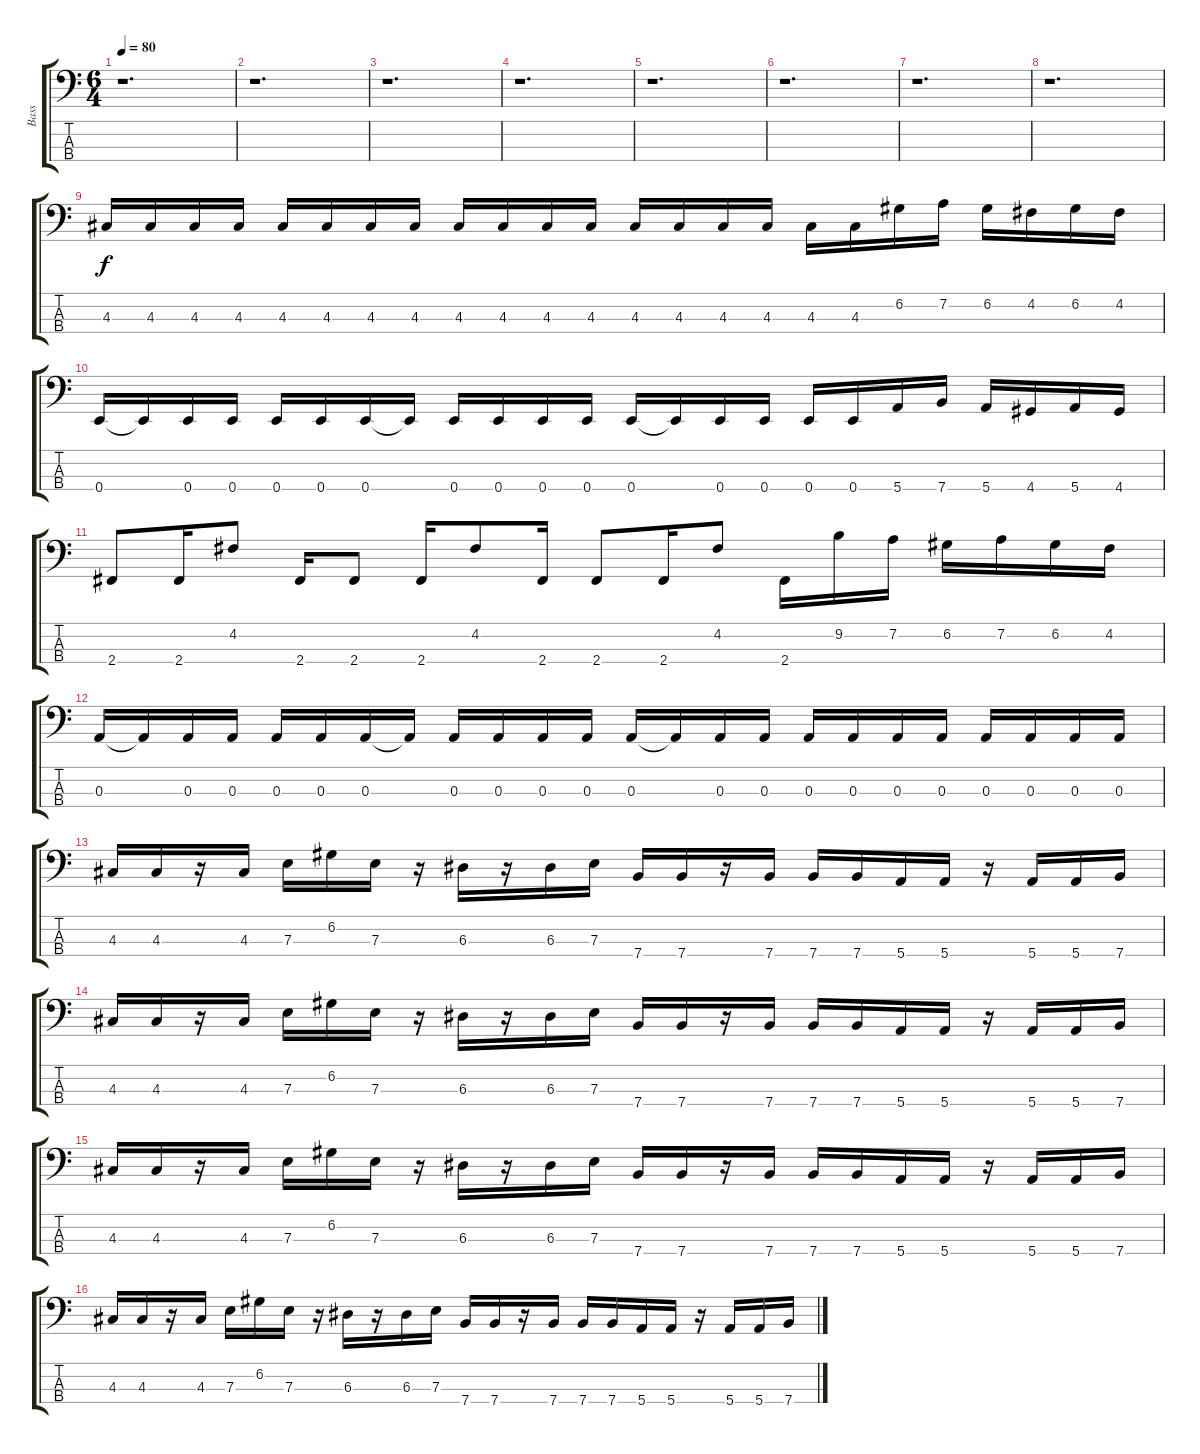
\track ("Bass" "Bass") {instrument electricbassfinger}
\staff {score tabs}
\tuning (G2 D2 A1 E1) {hide}
\ts (6 4)
\tempo 80
\clef f4
\ks c
r.1{d dy f instrument electricbassfinger} |
r.1{d} |
r.1{d} |
r.1{d} |
r.1{d} |
r.1{d} |
r.1{d} |
r.1{d} |
4.3.16 4.3.16 4.3.16 4.3.16 4.3.16 4.3.16 4.3.16 4.3.16 4.3.16 4.3.16 4.3.16 4.3.16 4.3.16 4.3.16 4.3.16 4.3.16 4.3.16 4.3.16 6.2.16 7.2.16 6.2.16 4.2.16 6.2.16 4.2.16 |
0.4.16 0.4{t}.16 0.4.16 0.4.16 0.4.16 0.4.16 0.4.16 0.4{t}.16 0.4.16 0.4.16 0.4.16 0.4.16 0.4.16 0.4{t}.16 0.4.16 0.4.16 0.4.16 0.4.16 5.4.16 7.4.16 5.4.16 4.4.16 5.4.16 4.4.16 |
2.4.8 2.4.16 4.2.8 2.4.16 2.4.8 2.4.16 4.2.8 2.4.16 2.4.8 2.4.16 4.2.8 2.4.16 9.2.16 7.2.16 6.2.16 7.2.16 6.2.16 4.2.16 |
0.3.16 0.3{t}.16 0.3.16 0.3.16 0.3.16 0.3.16 0.3.16 0.3{t}.16 0.3.16 0.3.16 0.3.16 0.3.16 0.3.16 0.3{t}.16 0.3.16 0.3.16 0.3.16 0.3.16 0.3.16 0.3.16 0.3.16 0.3.16 0.3.16 0.3.16 |
4.3.16 4.3.16 r.16 4.3.16 7.3.16 6.2.16 7.3.16 r.16 6.3.16 r.16 6.3.16 7.3.16 7.4.16 7.4.16 r.16 7.4.16 7.4.16 7.4.16 5.4.16 5.4.16 r.16 5.4.16 5.4.16 7.4.16 |
4.3.16 4.3.16 r.16 4.3.16 7.3.16 6.2.16 7.3.16 r.16 6.3.16 r.16 6.3.16 7.3.16 7.4.16 7.4.16 r.16 7.4.16 7.4.16 7.4.16 5.4.16 5.4.16 r.16 5.4.16 5.4.16 7.4.16 |
4.3.16 4.3.16 r.16 4.3.16 7.3.16 6.2.16 7.3.16 r.16 6.3.16 r.16 6.3.16 7.3.16 7.4.16 7.4.16 r.16 7.4.16 7.4.16 7.4.16 5.4.16 5.4.16 r.16 5.4.16 5.4.16 7.4.16 |
4.3.16 4.3.16 r.16 4.3.16 7.3.16 6.2.16 7.3.16 r.16 6.3.16 r.16 6.3.16 7.3.16 7.4.16 7.4.16 r.16 7.4.16 7.4.16 7.4.16 5.4.16 5.4.16 r.16 5.4.16 5.4.16 7.4.16
